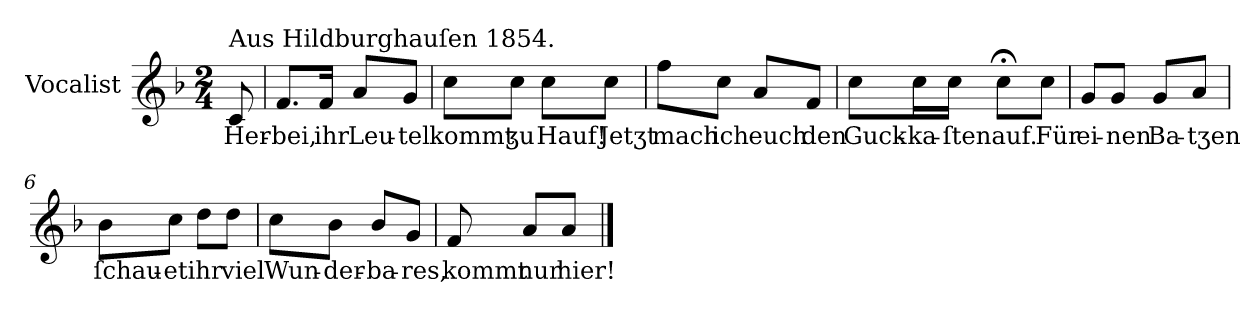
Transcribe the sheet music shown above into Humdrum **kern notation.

**kern	**text
*part1	*part1
*staff1	*staff1
*I"Vocalist	*
*k[b-]	*
*F:	*
*M2/4	*
=	=
!LO:TX:a:t=Aus Hildburghauſen 1854.	!
8c	Her-
=1	=1
8.fL	-bei,
16fJk	ihr
8aL	Leu-
8gJ	-tel
=2	=2
8ccL	kommt
8ccJ	ʒu
8ccL	Hauf!
8ccJ	Jetʒt
=3	=3
8ffL	mach
8ccJ	ich
8aL	euch
8fJ	den
=4	=4
8ccL	Guck-
16ccL	-ka-
16ccJJ	-ſten
8cc;<L	auf.
8ccJ	Für
=5	=5
8gL	ei-
8gJ	-nen
8gL	Ba-
8aJ	-tʒen
=6	=6
8b-L	ſchau-
8ccJ	-et
8ddL	ihr
8ddJ	viel
=7	=7
8ccL	Wun-
8b-J	-der-
8b-L	-ba-
8gJ	-res,
=8	=8
8f	kommt
8aL	nur
8aJ	hier!
==	==
*-	*-
